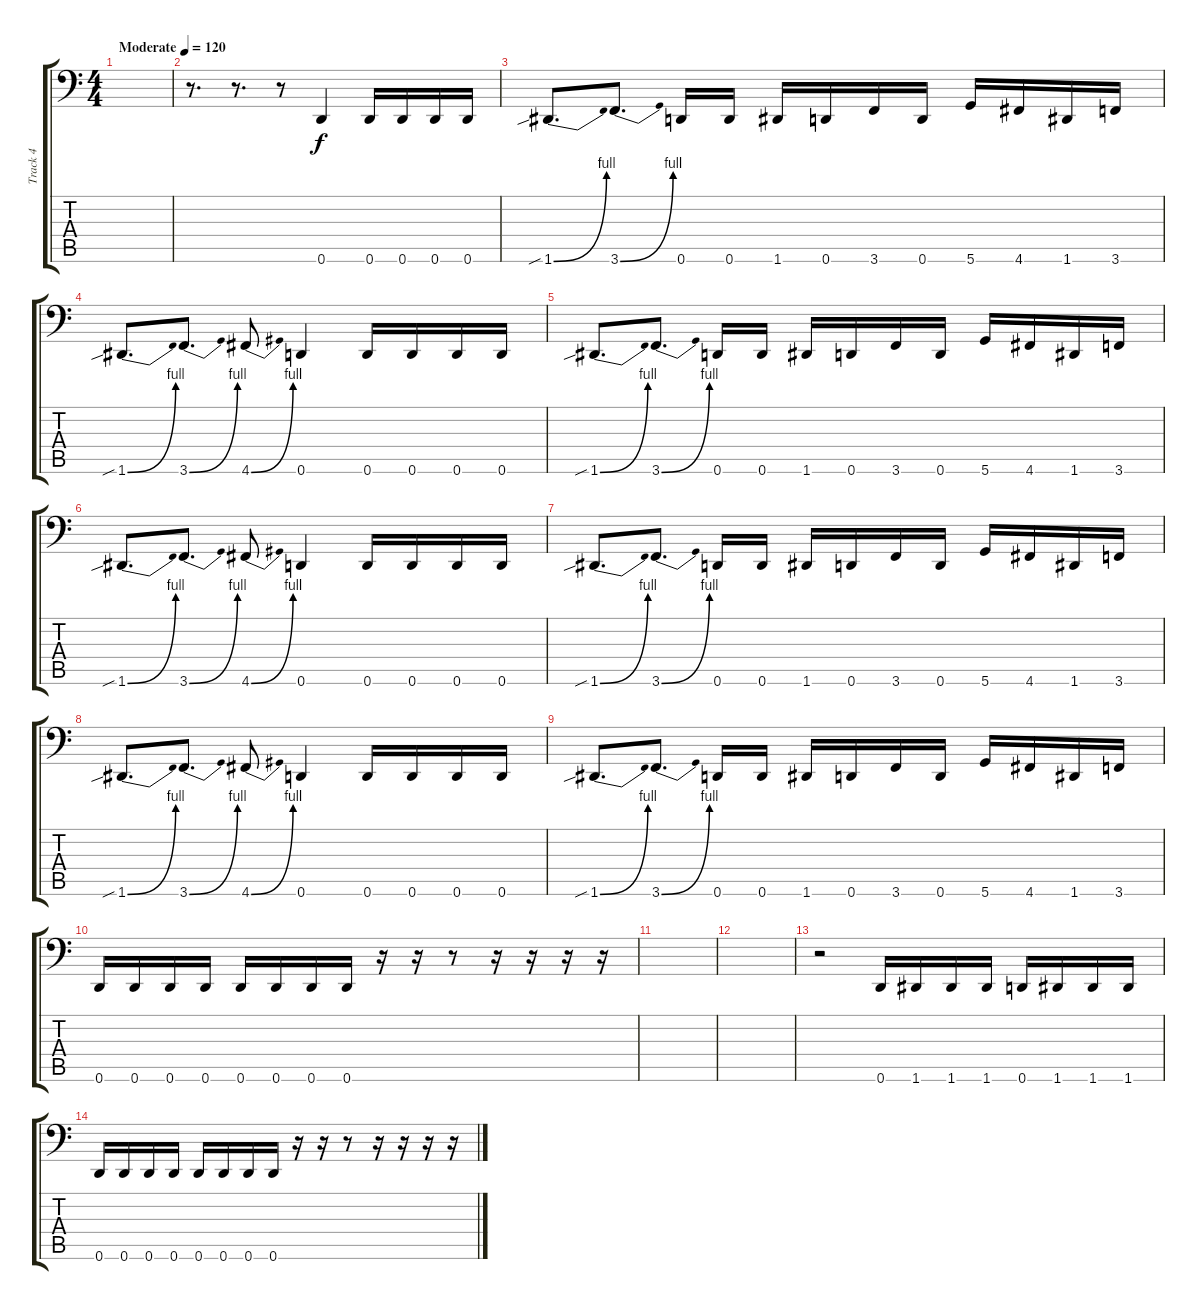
\track ("Track 4" "Track 4") {instrument electricbasspick}
\staff {score tabs}
\tuning (E3 B2 G2 D2 A1 D1) {hide}
\ts (4 4)
\tempo (120 "Moderate")
\clef f4
\ks c
|
r.8{d} r.8{d} r.8 0.6.4 0.6.16 0.6.16 0.6.16 0.6.16 |
1.6{be (bend 0 0 60 4) sib}.8{d} 3.6{be (bend 0 0 60 4)}.8{d} 0.6.16 0.6.16 1.6.16 0.6.16 3.6.16 0.6.16 5.6.16 4.6.16 1.6.16 3.6.16 |
1.6{be (bend 0 0 60 4) sib}.8{d} 3.6{be (bend 0 0 60 4)}.8{d} 4.6{be (bend 0 0 60 4)}.8 0.6.4 0.6.16 0.6.16 0.6.16 0.6.16 |
1.6{be (bend 0 0 60 4) sib}.8{d} 3.6{be (bend 0 0 60 4)}.8{d} 0.6.16 0.6.16 1.6.16 0.6.16 3.6.16 0.6.16 5.6.16 4.6.16 1.6.16 3.6.16 |
1.6{be (bend 0 0 60 4) sib}.8{d} 3.6{be (bend 0 0 60 4)}.8{d} 4.6{be (bend 0 0 60 4)}.8 0.6.4 0.6.16 0.6.16 0.6.16 0.6.16 |
1.6{be (bend 0 0 60 4) sib}.8{d} 3.6{be (bend 0 0 60 4)}.8{d} 0.6.16 0.6.16 1.6.16 0.6.16 3.6.16 0.6.16 5.6.16 4.6.16 1.6.16 3.6.16 |
1.6{be (bend 0 0 60 4) sib}.8{d} 3.6{be (bend 0 0 60 4)}.8{d} 4.6{be (bend 0 0 60 4)}.8 0.6.4 0.6.16 0.6.16 0.6.16 0.6.16 |
1.6{be (bend 0 0 60 4) sib}.8{d} 3.6{be (bend 0 0 60 4)}.8{d} 0.6.16 0.6.16 1.6.16 0.6.16 3.6.16 0.6.16 5.6.16 4.6.16 1.6.16 3.6.16 |
0.6.16 0.6.16 0.6.16 0.6.16 0.6.16 0.6.16 0.6.16 0.6.16 r.16 r.16 r.8 r.16 r.16 r.16 r.16 |
|
|
r.2 0.6.16 1.6.16 1.6.16 1.6.16 0.6.16 1.6.16 1.6.16 1.6.16 |
0.6.16 0.6.16 0.6.16 0.6.16 0.6.16 0.6.16 0.6.16 0.6.16 r.16 r.16 r.8 r.16 r.16 r.16 r.16
